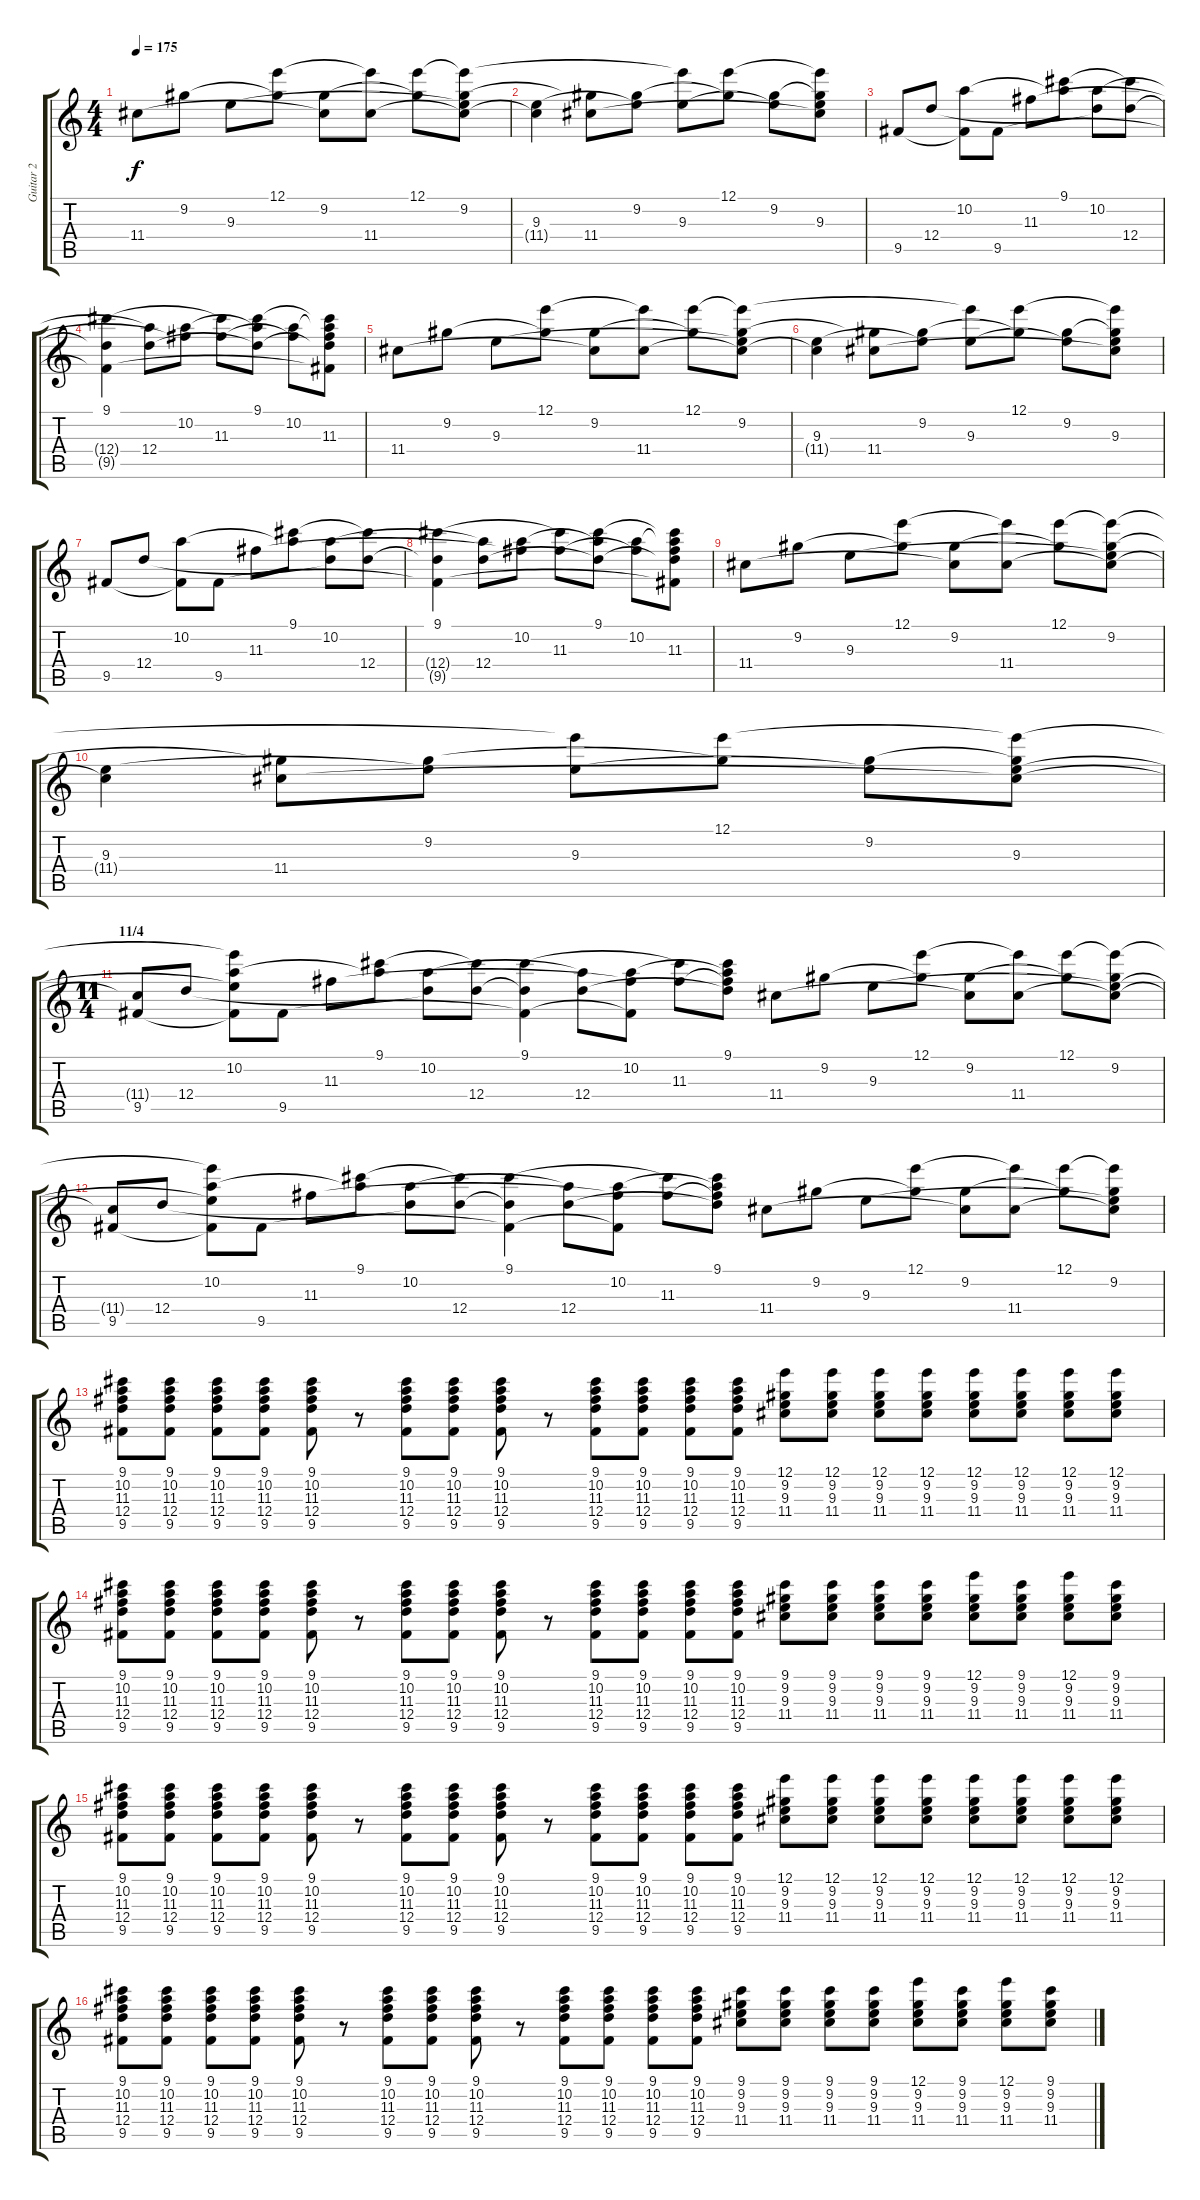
\track ("Guitar 2" "Guitar 2") {instrument acousticguitarsteel}
\staff {score tabs}
\tuning (E4 B3 G3 D3 A2 E2) {hide}
\ts (4 4)
\tempo 175
\clef g2
\ks c
11.4.8{dy f} 9.2.8 9.3.8 (12.1 9.2{t}).8 (9.2 11.4{t}).8 (12.1{t} 11.4).8 (12.1 9.2{t}).8 (12.1{t} 9.2 9.3{t} 11.4{t}).8 |
(9.3 11.4{t}).4 (9.2{t} 11.4).8 (9.2 9.3{t}).8 (12.1{t} 9.3).8 (12.1 9.2{t}).8 (9.2 9.3{t}).8 (12.1{t} 9.2{t} 9.3 11.4{t}).8 |
9.5.8 12.4.8 (10.2 9.5{t}).8 9.5.8 11.3.8 (9.1 10.2{t}).8 (10.2 12.4{t}).8 (9.1{t} 12.4).8 |
(9.1 12.4{t} 9.5{t}).4 (10.2{t} 12.4).8 (10.2 11.3{t}).8 (9.1{t} 11.3).8 (9.1 10.2{t} 12.4{t}).8 (10.2 11.3{t}).8 (9.1{t} 10.2{t} 11.3 12.4{t} 9.5{t}).8 |
11.4.8 9.2.8 9.3.8 (12.1 9.2{t}).8 (9.2 11.4{t}).8 (12.1{t} 11.4).8 (12.1 9.2{t}).8 (12.1{t} 9.2 9.3{t} 11.4{t}).8 |
(9.3 11.4{t}).4 (9.2{t} 11.4).8 (9.2 9.3{t}).8 (12.1{t} 9.3).8 (12.1 9.2{t}).8 (9.2 9.3{t}).8 (12.1{t} 9.2{t} 9.3 11.4{t}).8 |
9.5.8 12.4.8 (10.2 9.5{t}).8 9.5.8 11.3.8 (9.1 10.2{t}).8 (10.2 12.4{t}).8 (9.1{t} 12.4).8 |
(9.1 12.4{t} 9.5{t}).4 (10.2{t} 12.4).8 (10.2 11.3{t}).8 (9.1{t} 11.3).8 (9.1 10.2{t} 12.4{t}).8 (10.2 11.3{t}).8 (9.1{t} 10.2{t} 11.3 12.4{t} 9.5{t}).8 |
11.4.8 9.2.8 9.3.8 (12.1 9.2{t}).8 (9.2 11.4{t}).8 (12.1{t} 11.4).8 (12.1 9.2{t}).8 (12.1{t} 9.2 9.3{t} 11.4{t}).8 |
(9.3 11.4{t}).4 (9.2{t} 11.4).8 (9.2 9.3{t}).8 (12.1{t} 9.3).8 (12.1 9.2{t}).8 (9.2 9.3{t}).8 (12.1{t} 9.2{t} 9.3 11.4{t}).8 |
\ts (11 4)
\section ("" "11/4")
(11.4{t} 9.5).8 12.4.8 (12.1{t} 10.2 9.3{t} 9.5{t}).8 9.5.8 11.3.8 (9.1 10.2{t}).8 (10.2 12.4{t}).8 (9.1{t} 12.4).8 (9.1 12.4{t} 9.5{t}).4 (10.2{t} 12.4).8 (10.2 11.3{t} 9.5{t}).8 (9.1{t} 11.3).8 (9.1 10.2{t} 11.3{t} 12.4{t}).8 11.4.8 9.2.8 9.3.8 (12.1 9.2{t}).8 (9.2 11.4{t}).8 (12.1{t} 11.4).8 (12.1 9.2{t}).8 (12.1{t} 9.2 9.3{t} 11.4{t}).8 |
(11.4{t} 9.5).8 12.4.8 (12.1{t} 10.2 9.3{t} 9.5{t}).8 9.5.8 11.3.8 (9.1 10.2{t}).8 (10.2 12.4{t}).8 (9.1{t} 12.4).8 (9.1 12.4{t} 9.5{t}).4 (10.2{t} 12.4).8 (10.2 11.3{t} 9.5{t}).8 (9.1{t} 11.3).8 (9.1 10.2{t} 11.3{t} 12.4{t}).8 11.4.8 9.2.8 9.3.8 (12.1 9.2{t}).8 (9.2 11.4{t}).8 (12.1{t} 11.4).8 (12.1 9.2{t}).8 (12.1{t} 9.2 9.3{t} 11.4{t}).8 |
(9.1 10.2 11.3 12.4 9.5).8{volume 12} (9.1 10.2 11.3 12.4 9.5).8 (9.1 10.2 11.3 12.4 9.5).8 (9.1 10.2 11.3 12.4 9.5).8 (9.1 10.2 11.3 12.4 9.5).8 r.8 (9.1 10.2 11.3 12.4 9.5).8 (9.1 10.2 11.3 12.4 9.5).8 (9.1 10.2 11.3 12.4 9.5).8 r.8 (9.1 10.2 11.3 12.4 9.5).8 (9.1 10.2 11.3 12.4 9.5).8 (9.1 10.2 11.3 12.4 9.5).8 (9.1 10.2 11.3 12.4 9.5).8 (12.1 9.2 9.3 11.4).8 (12.1 9.2 9.3 11.4).8 (12.1 9.2 9.3 11.4).8 (12.1 9.2 9.3 11.4).8 (12.1 9.2 9.3 11.4).8 (12.1 9.2 9.3 11.4).8 (12.1 9.2 9.3 11.4).8 (12.1 9.2 9.3 11.4).8 |
(9.1 10.2 11.3 12.4 9.5).8 (9.1 10.2 11.3 12.4 9.5).8 (9.1 10.2 11.3 12.4 9.5).8 (9.1 10.2 11.3 12.4 9.5).8 (9.1 10.2 11.3 12.4 9.5).8 r.8 (9.1 10.2 11.3 12.4 9.5).8 (9.1 10.2 11.3 12.4 9.5).8 (9.1 10.2 11.3 12.4 9.5).8 r.8 (9.1 10.2 11.3 12.4 9.5).8 (9.1 10.2 11.3 12.4 9.5).8 (9.1 10.2 11.3 12.4 9.5).8 (9.1 10.2 11.3 12.4 9.5).8 (9.1 9.2 9.3 11.4).8 (9.1 9.2 9.3 11.4).8 (9.1 9.2 9.3 11.4).8 (9.1 9.2 9.3 11.4).8 (12.1 9.2 9.3 11.4).8 (9.1 9.2 9.3 11.4).8 (12.1 9.2 9.3 11.4).8 (9.1 9.2 9.3 11.4).8 |
(9.1 10.2 11.3 12.4 9.5).8 (9.1 10.2 11.3 12.4 9.5).8 (9.1 10.2 11.3 12.4 9.5).8 (9.1 10.2 11.3 12.4 9.5).8 (9.1 10.2 11.3 12.4 9.5).8 r.8 (9.1 10.2 11.3 12.4 9.5).8 (9.1 10.2 11.3 12.4 9.5).8 (9.1 10.2 11.3 12.4 9.5).8 r.8 (9.1 10.2 11.3 12.4 9.5).8 (9.1 10.2 11.3 12.4 9.5).8 (9.1 10.2 11.3 12.4 9.5).8 (9.1 10.2 11.3 12.4 9.5).8 (12.1 9.2 9.3 11.4).8 (12.1 9.2 9.3 11.4).8 (12.1 9.2 9.3 11.4).8 (12.1 9.2 9.3 11.4).8 (12.1 9.2 9.3 11.4).8 (12.1 9.2 9.3 11.4).8 (12.1 9.2 9.3 11.4).8 (12.1 9.2 9.3 11.4).8 |
(9.1 10.2 11.3 12.4 9.5).8 (9.1 10.2 11.3 12.4 9.5).8 (9.1 10.2 11.3 12.4 9.5).8 (9.1 10.2 11.3 12.4 9.5).8 (9.1 10.2 11.3 12.4 9.5).8 r.8 (9.1 10.2 11.3 12.4 9.5).8 (9.1 10.2 11.3 12.4 9.5).8 (9.1 10.2 11.3 12.4 9.5).8 r.8 (9.1 10.2 11.3 12.4 9.5).8 (9.1 10.2 11.3 12.4 9.5).8 (9.1 10.2 11.3 12.4 9.5).8 (9.1 10.2 11.3 12.4 9.5).8 (9.1 9.2 9.3 11.4).8 (9.1 9.2 9.3 11.4).8 (9.1 9.2 9.3 11.4).8 (9.1 9.2 9.3 11.4).8 (12.1 9.2 9.3 11.4).8 (9.1 9.2 9.3 11.4).8 (12.1 9.2 9.3 11.4).8 (9.1 9.2 9.3 11.4).8
